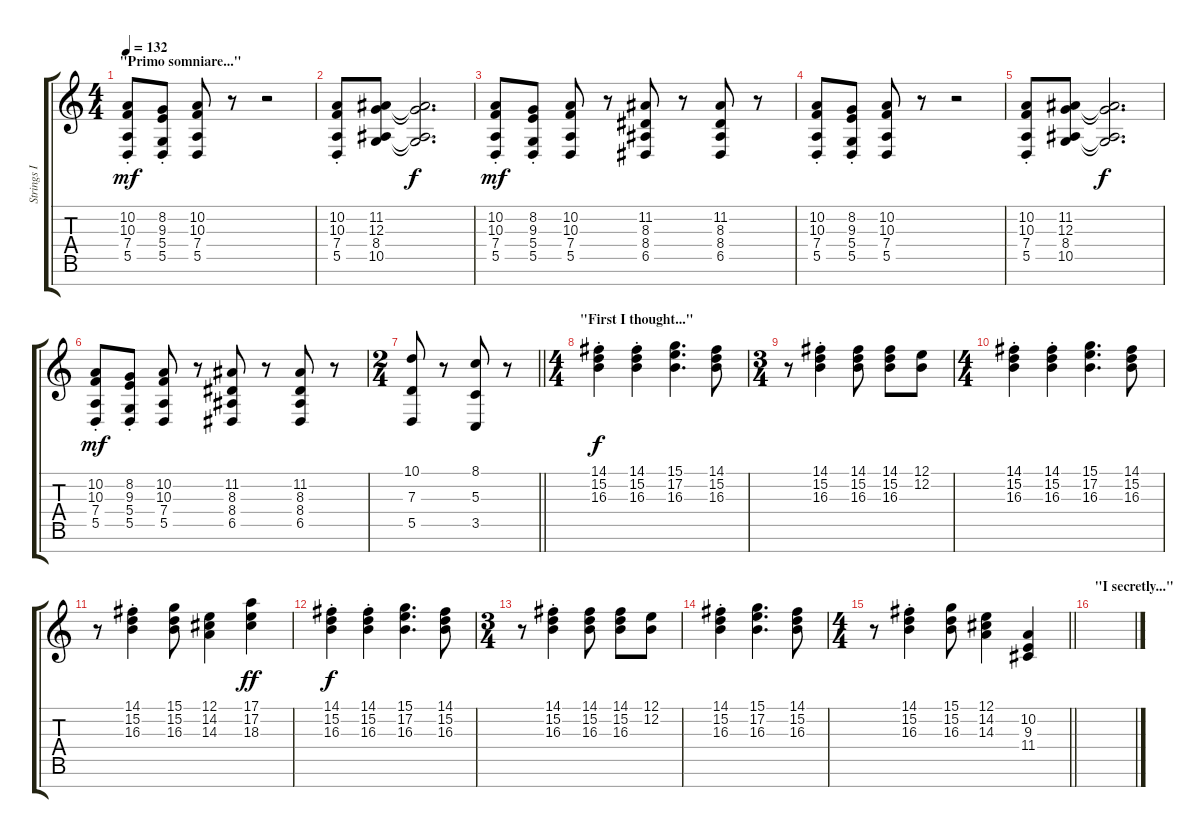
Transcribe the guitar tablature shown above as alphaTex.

\track ("Strings I" "Strings I") {instrument stringensemble1}
\staff {score tabs}
\tuning (E4 B3 G3 D3 A2 E2 B1) {hide}
\ts (4 4)
\section ("" "\"Primo somniare...\"")
\tempo 132
\clef g2
\ks c
(10.2{st} 10.3{st} 7.4{st} 5.5{st}).8{dy mf volume 11 instrument stringensemble1} (8.2{st} 9.3{st} 5.4{st} 5.5{st}).8 (10.2 10.3 7.4 5.5).8 r.8 r.2 |
(10.2{st} 10.3{st} 7.4{st} 5.5{st}).8 (11.2 12.3 8.4 10.5).8 (11.2{t} 12.3{t} 8.4{t} 10.5{t}).2{d dy f} |
(10.2{st} 10.3{st} 7.4{st} 5.5{st}).8{dy mf} (8.2{st} 9.3{st} 5.4{st} 5.5{st}).8 (10.2 10.3 7.4 5.5).8 r.8 (11.2 8.3 8.4 6.5).8 r.8 (11.2 8.3 8.4 6.5).8 r.8 |
(10.2{st} 10.3{st} 7.4{st} 5.5{st}).8 (8.2{st} 9.3{st} 5.4{st} 5.5{st}).8 (10.2 10.3 7.4 5.5).8 r.8 r.2 |
(10.2{st} 10.3{st} 7.4{st} 5.5{st}).8 (11.2 12.3 8.4 10.5).8 (11.2{t} 12.3{t} 8.4{t} 10.5{t}).2{d dy f} |
(10.2{st} 10.3{st} 7.4{st} 5.5{st}).8{dy mf} (8.2{st} 9.3{st} 5.4{st} 5.5{st}).8 (10.2 10.3 7.4 5.5).8 r.8 (11.2 8.3 8.4 6.5).8 r.8 (11.2 8.3 8.4 6.5).8 r.8 |
\ts (2 4)
\barLineRight lightlight
(10.1 7.3 5.5).8 r.8 (8.1 5.3 3.5).8 r.8 |
\ts (4 4)
\section ("" "\"First I thought...\"")
(14.1{st} 15.2{st} 16.3{st}).4{dy f volume 12 instrument stringensemble1} (14.1{st} 15.2{st} 16.3{st}).4 (15.1 17.2 16.3).4{d} (14.1 15.2 16.3).8 |
\ts (3 4)
r.8 (14.1{st} 15.2{st} 16.3{st}).4 (14.1 15.2 16.3).8 (14.1 15.2 16.3).8 (12.1 12.2).8 |
\ts (4 4)
(14.1{st} 15.2{st} 16.3{st}).4 (14.1{st} 15.2{st} 16.3{st}).4 (15.1 17.2 16.3).4{d} (14.1 15.2 16.3).8 |
r.8 (14.1{st} 15.2{st} 16.3{st}).4 (15.1 15.2 16.3).8 (12.1 14.2 14.3).4 (17.1 17.2 18.3).4{dy ff} |
(14.1{st} 15.2{st} 16.3{st}).4{dy f} (14.1{st} 15.2{st} 16.3{st}).4 (15.1 17.2 16.3).4{d} (14.1 15.2 16.3).8 |
\ts (3 4)
r.8 (14.1{st} 15.2{st} 16.3{st}).4 (14.1 15.2 16.3).8 (14.1 15.2 16.3).8 (12.1 12.2).8 |
(14.1{st} 15.2{st} 16.3{st}).4 (15.1 17.2 16.3).4{d} (14.1 15.2 16.3).8 |
\ts (4 4)
\barLineRight lightlight
r.8 (14.1{st} 15.2{st} 16.3{st}).4 (15.1 15.2 16.3).8 (12.1 14.2 14.3).4 (10.2 9.3 11.4).4 |
\section ("" "\"I secretly...\"")
